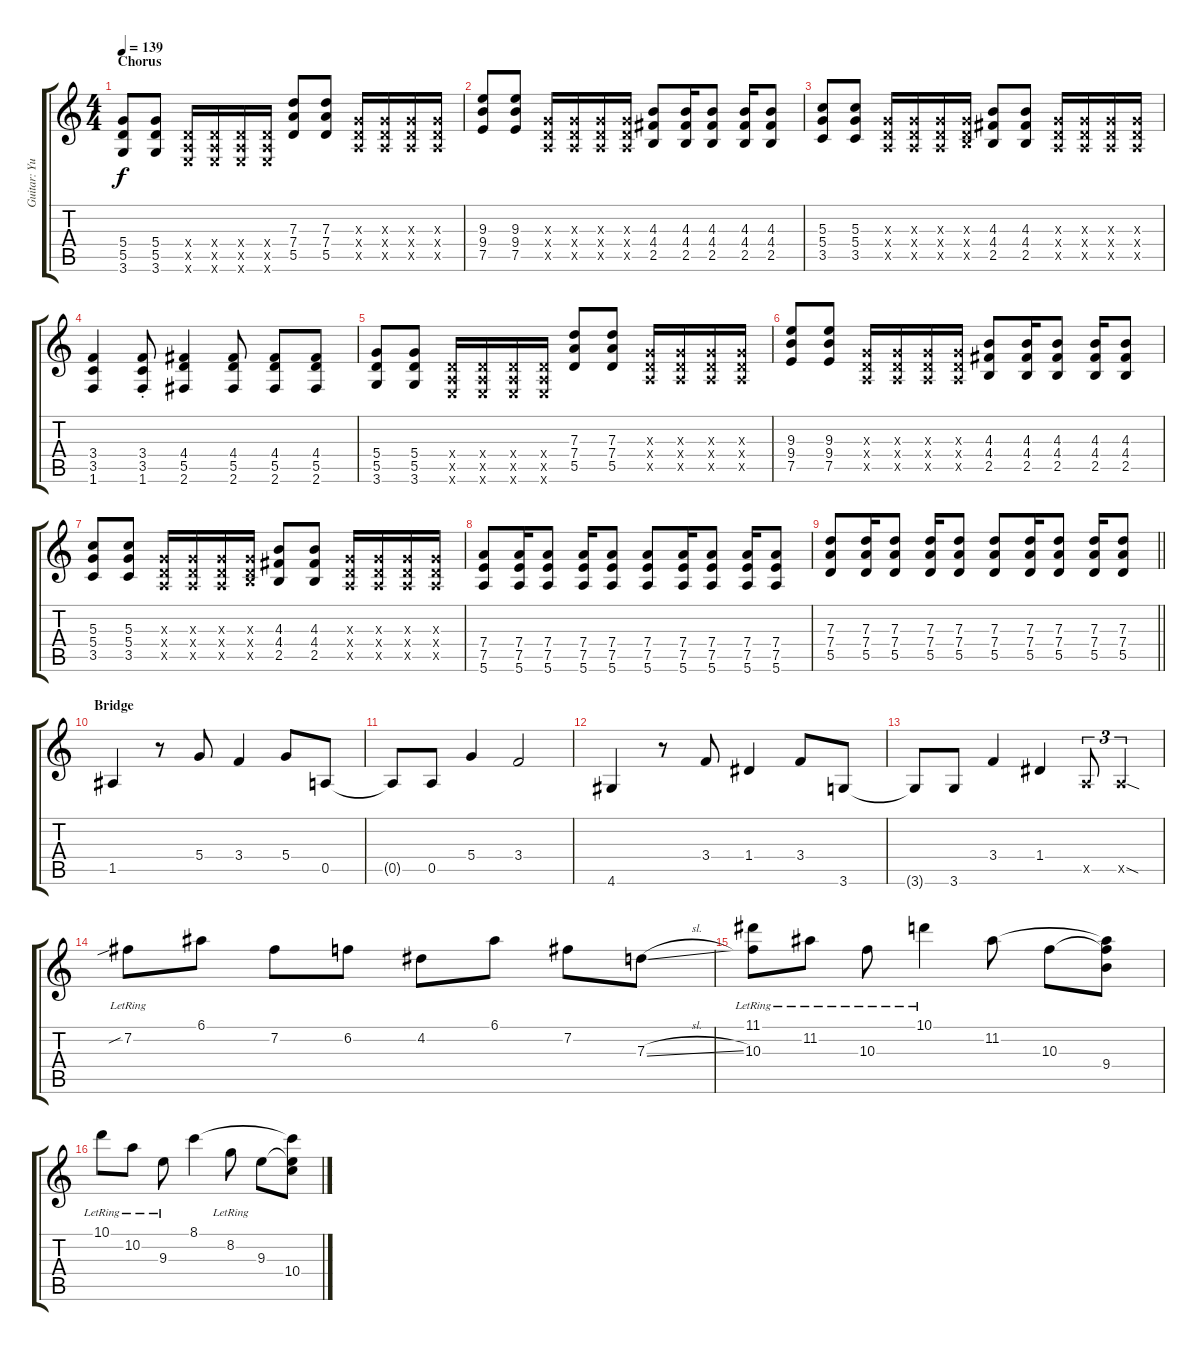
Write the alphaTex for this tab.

\track ("Guitar: Yui Hirasawa" "Guitar: Yu") {instrument distortionguitar}
\staff {score tabs}
\tuning (E4 B3 G3 D3 A2 E2) {hide}
\ts (4 4)
\section ("" "Chorus")
\tempo 139
\clef g2
\ks c
(5.4 5.5 3.6).8{dy f} (5.4 5.5 3.6).8 (0.4{x} 0.5{x} 0.6{x}).16 (0.4{x} 0.5{x} 0.6{x}).16 (0.4{x} 0.5{x} 0.6{x}).16 (0.4{x} 0.5{x} 0.6{x}).16 (7.3 7.4 5.5).8 (7.3 7.4 5.5).8 (0.3{x} 0.4{x} 0.5{x}).16 (0.3{x} 0.4{x} 0.5{x}).16 (0.3{x} 0.4{x} 0.5{x}).16 (0.3{x} 0.4{x} 0.5{x}).16 |
(9.3 9.4 7.5).8 (9.3 9.4 7.5).8 (0.3{x} 0.4{x} 0.5{x}).16 (0.3{x} 0.4{x} 0.5{x}).16 (0.3{x} 0.4{x} 0.5{x}).16 (0.3{x} 0.4{x} 0.5{x}).16 (4.3 4.4 2.5).8 (4.3 4.4 2.5).16 (4.3 4.4 2.5).8 (4.3 4.4 2.5).16 (4.3 4.4 2.5).8 |
(5.3 5.4 3.5).8 (5.3 5.4 3.5).8 (0.3{x} 0.4{x} 0.5{x}).16 (0.3{x} 0.4{x} 0.5{x}).16 (0.3{x} 0.4{x} 0.5{x}).16 (0.3{x} 0.4{x} 2.5{x}).16 (4.3 4.4 2.5).8 (4.3 4.4 2.5).8 (0.3{x} 0.4{x} 0.5{x}).16 (0.3{x} 0.4{x} 0.5{x}).16 (0.3{x} 0.4{x} 0.5{x}).16 (0.3{x} 0.4{x} 0.5{x}).16 |
(3.4 3.5 1.6).4 (3.4{st} 3.5{st} 1.6{st}).8 (4.4 5.5 2.6).4 (4.4 5.5 2.6).8 (4.4 5.5 2.6).8 (4.4 5.5 2.6).8 |
(5.4 5.5 3.6).8 (5.4 5.5 3.6).8 (0.4{x} 0.5{x} 0.6{x}).16 (0.4{x} 0.5{x} 0.6{x}).16 (0.4{x} 0.5{x} 0.6{x}).16 (0.4{x} 0.5{x} 0.6{x}).16 (7.3 7.4 5.5).8 (7.3 7.4 5.5).8 (0.3{x} 0.4{x} 0.5{x}).16 (0.3{x} 0.4{x} 0.5{x}).16 (0.3{x} 0.4{x} 0.5{x}).16 (0.3{x} 0.4{x} 0.5{x}).16 |
(9.3 9.4 7.5).8 (9.3 9.4 7.5).8 (0.3{x} 0.4{x} 0.5{x}).16 (0.3{x} 0.4{x} 0.5{x}).16 (0.3{x} 0.4{x} 0.5{x}).16 (0.3{x} 0.4{x} 0.5{x}).16 (4.3 4.4 2.5).8 (4.3 4.4 2.5).16 (4.3 4.4 2.5).8 (4.3 4.4 2.5).16 (4.3 4.4 2.5).8 |
(5.3 5.4 3.5).8 (5.3 5.4 3.5).8 (0.3{x} 0.4{x} 0.5{x}).16 (0.3{x} 0.4{x} 0.5{x}).16 (0.3{x} 0.4{x} 0.5{x}).16 (0.3{x} 0.4{x} 2.5{x}).16 (4.3 4.4 2.5).8 (4.3 4.4 2.5).8 (0.3{x} 0.4{x} 0.5{x}).16 (0.3{x} 0.4{x} 0.5{x}).16 (0.3{x} 0.4{x} 0.5{x}).16 (0.3{x} 0.4{x} 0.5{x}).16 |
(7.4 7.5 5.6).8 (7.4 7.5 5.6).16 (7.4 7.5 5.6).8 (7.4 7.5 5.6).16 (7.4 7.5 5.6).8 (7.4 7.5 5.6).8 (7.4 7.5 5.6).16 (7.4 7.5 5.6).8 (7.4 7.5 5.6).16 (7.4 7.5 5.6).8 |
\barLineRight lightlight
(7.3 7.4 5.5).8 (7.3 7.4 5.5).16 (7.3 7.4 5.5).8 (7.3 7.4 5.5).16 (7.3 7.4 5.5).8 (7.3 7.4 5.5).8 (7.3 7.4 5.5).16 (7.3 7.4 5.5).8 (7.3 7.4 5.5).16 (7.3 7.4 5.5).8 |
\section ("" "Bridge")
1.5.4 r.8 5.4.8 3.4.4 5.4.8 0.5.8 |
0.5{t}.8 0.5.8 5.4.4 3.4.2 |
4.6.4 r.8 3.4.8 1.4.4 3.4.8 3.6.8 |
3.6{t}.8 3.6.8 3.4.4 1.4.4 0.5{x}.8{tu (3 2)} 0.5{sod x}.4{tu (3 2)} |
7.2{sib lr}.8 6.1.8 7.2.8 6.2.8 4.2.8 6.1.8 7.2.8 7.3{sl}.8 |
(11.1{lr} 10.3).8 11.2{lr}.8 10.3{lr}.8 10.1{lr}.4 11.2.8 10.3.8 (11.2{t} 10.3{t} 9.4).8 |
10.1{lr}.8 10.2{lr}.8 9.3{lr}.8 8.1.4 8.2{lr}.8 9.3.8 (8.1{t} 9.3{t} 10.4).8
